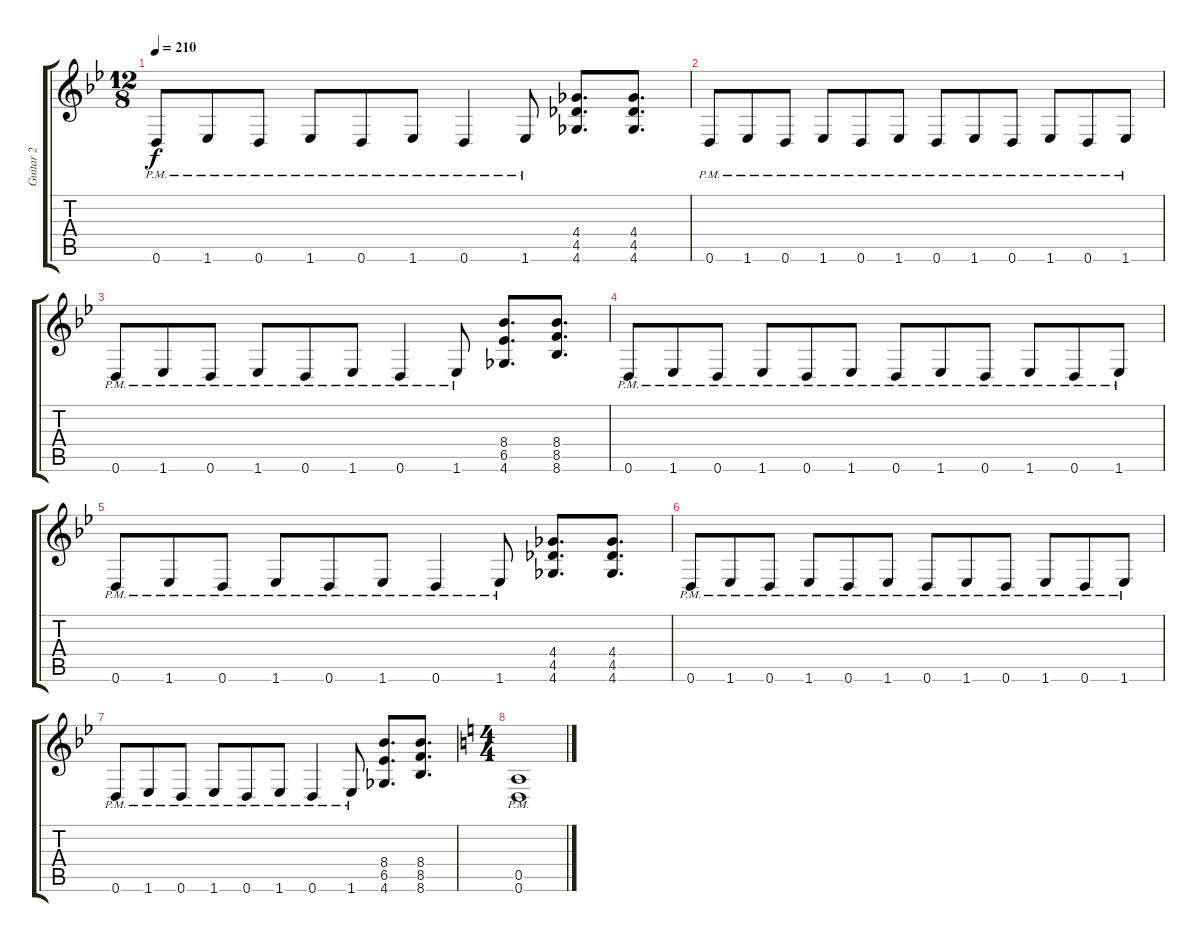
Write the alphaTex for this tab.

\track ("Guitar 2" "Guitar 2") {instrument distortionguitar}
\staff {score tabs}
\tuning (E4 B3 G3 D3 A2 D2) {hide}
\ts (12 8)
\tempo 210
\clef g2
\ks bb
0.6{pm}.8{dy f} 1.6{pm}.8 0.6{pm}.8 1.6{pm}.8 0.6{pm}.8 1.6{pm}.8 0.6{pm}.4 1.6{pm}.8 (4.4 4.5 4.6).8{d} (4.4 4.5 4.6).8{d} |
0.6{pm}.8 1.6{pm}.8 0.6{pm}.8 1.6{pm}.8 0.6{pm}.8 1.6{pm}.8 0.6{pm}.8 1.6{pm}.8 0.6{pm}.8 1.6{pm}.8 0.6{pm}.8 1.6{pm}.8 |
0.6{pm}.8 1.6{pm}.8 0.6{pm}.8 1.6{pm}.8 0.6{pm}.8 1.6{pm}.8 0.6{pm}.4 1.6{pm}.8 (8.4 6.5 4.6).8{d} (8.4 8.5 8.6).8{d} |
0.6{pm}.8 1.6{pm}.8 0.6{pm}.8 1.6{pm}.8 0.6{pm}.8 1.6{pm}.8 0.6{pm}.8 1.6{pm}.8 0.6{pm}.8 1.6{pm}.8 0.6{pm}.8 1.6{pm}.8 |
0.6{pm}.8 1.6{pm}.8 0.6{pm}.8 1.6{pm}.8 0.6{pm}.8 1.6{pm}.8 0.6{pm}.4 1.6{pm}.8 (4.4 4.5 4.6).8{d} (4.4 4.5 4.6).8{d} |
0.6{pm}.8 1.6{pm}.8 0.6{pm}.8 1.6{pm}.8 0.6{pm}.8 1.6{pm}.8 0.6{pm}.8 1.6{pm}.8 0.6{pm}.8 1.6{pm}.8 0.6{pm}.8 1.6{pm}.8 |
0.6{pm}.8 1.6{pm}.8 0.6{pm}.8 1.6{pm}.8 0.6{pm}.8 1.6{pm}.8 0.6{pm}.4 1.6{pm}.8 (8.4 6.5 4.6).8{d} (8.4 8.5 8.6).8{d} |
\ts (4 4)
\ks c
(0.5{pm} 0.6{pm}).1
